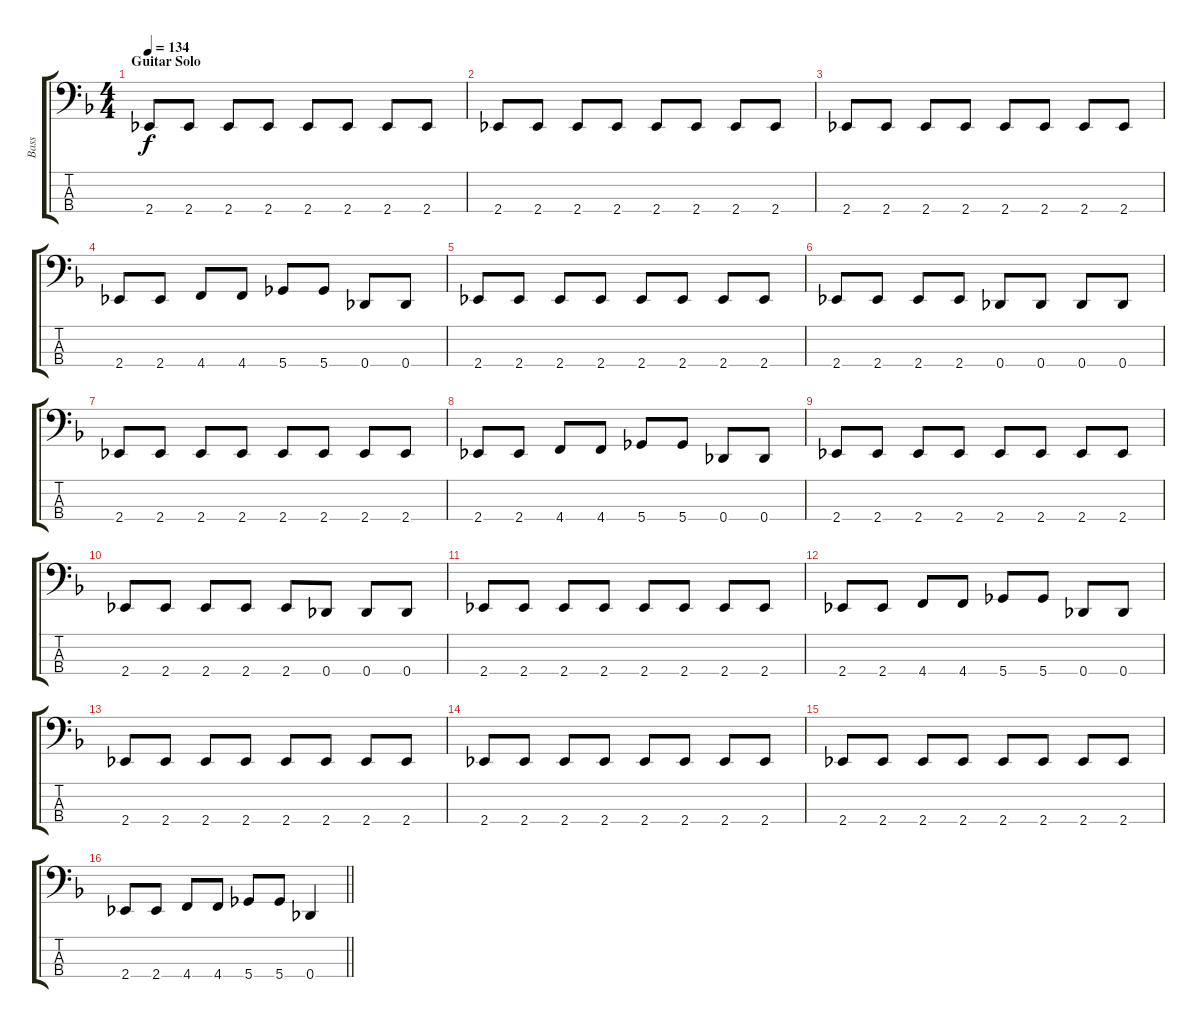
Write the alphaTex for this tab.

\track ("Bass" "Bass") {instrument slapbass2}
\staff {score tabs}
\tuning (Gb2 Db2 Ab1 Db1) {hide}
\ts (4 4)
\section ("" "Guitar Solo")
\tempo 134
\clef f4
\ks f
2.4.8{dy f} 2.4.8 2.4.8 2.4.8 2.4.8 2.4.8 2.4.8 2.4.8 |
2.4.8 2.4.8 2.4.8 2.4.8 2.4.8 2.4.8 2.4.8 2.4.8 |
2.4.8 2.4.8 2.4.8 2.4.8 2.4.8 2.4.8 2.4.8 2.4.8 |
2.4.8 2.4.8 4.4.8 4.4.8 5.4.8 5.4.8 0.4.8 0.4.8 |
2.4.8 2.4.8 2.4.8 2.4.8 2.4.8 2.4.8 2.4.8 2.4.8 |
2.4.8 2.4.8 2.4.8 2.4.8 0.4.8 0.4.8 0.4.8 0.4.8 |
2.4.8 2.4.8 2.4.8 2.4.8 2.4.8 2.4.8 2.4.8 2.4.8 |
2.4.8 2.4.8 4.4.8 4.4.8 5.4.8 5.4.8 0.4.8 0.4.8 |
2.4.8 2.4.8 2.4.8 2.4.8 2.4.8 2.4.8 2.4.8 2.4.8 |
2.4.8 2.4.8 2.4.8 2.4.8 2.4.8 0.4.8 0.4.8 0.4.8 |
2.4.8 2.4.8 2.4.8 2.4.8 2.4.8 2.4.8 2.4.8 2.4.8 |
2.4.8 2.4.8 4.4.8 4.4.8 5.4.8 5.4.8 0.4.8 0.4.8 |
2.4.8 2.4.8 2.4.8 2.4.8 2.4.8 2.4.8 2.4.8 2.4.8 |
2.4.8 2.4.8 2.4.8 2.4.8 2.4.8 2.4.8 2.4.8 2.4.8 |
2.4.8 2.4.8 2.4.8 2.4.8 2.4.8 2.4.8 2.4.8 2.4.8 |
\barLineRight lightlight
2.4.8 2.4.8 4.4.8 4.4.8 5.4.8 5.4.8 0.4.4
